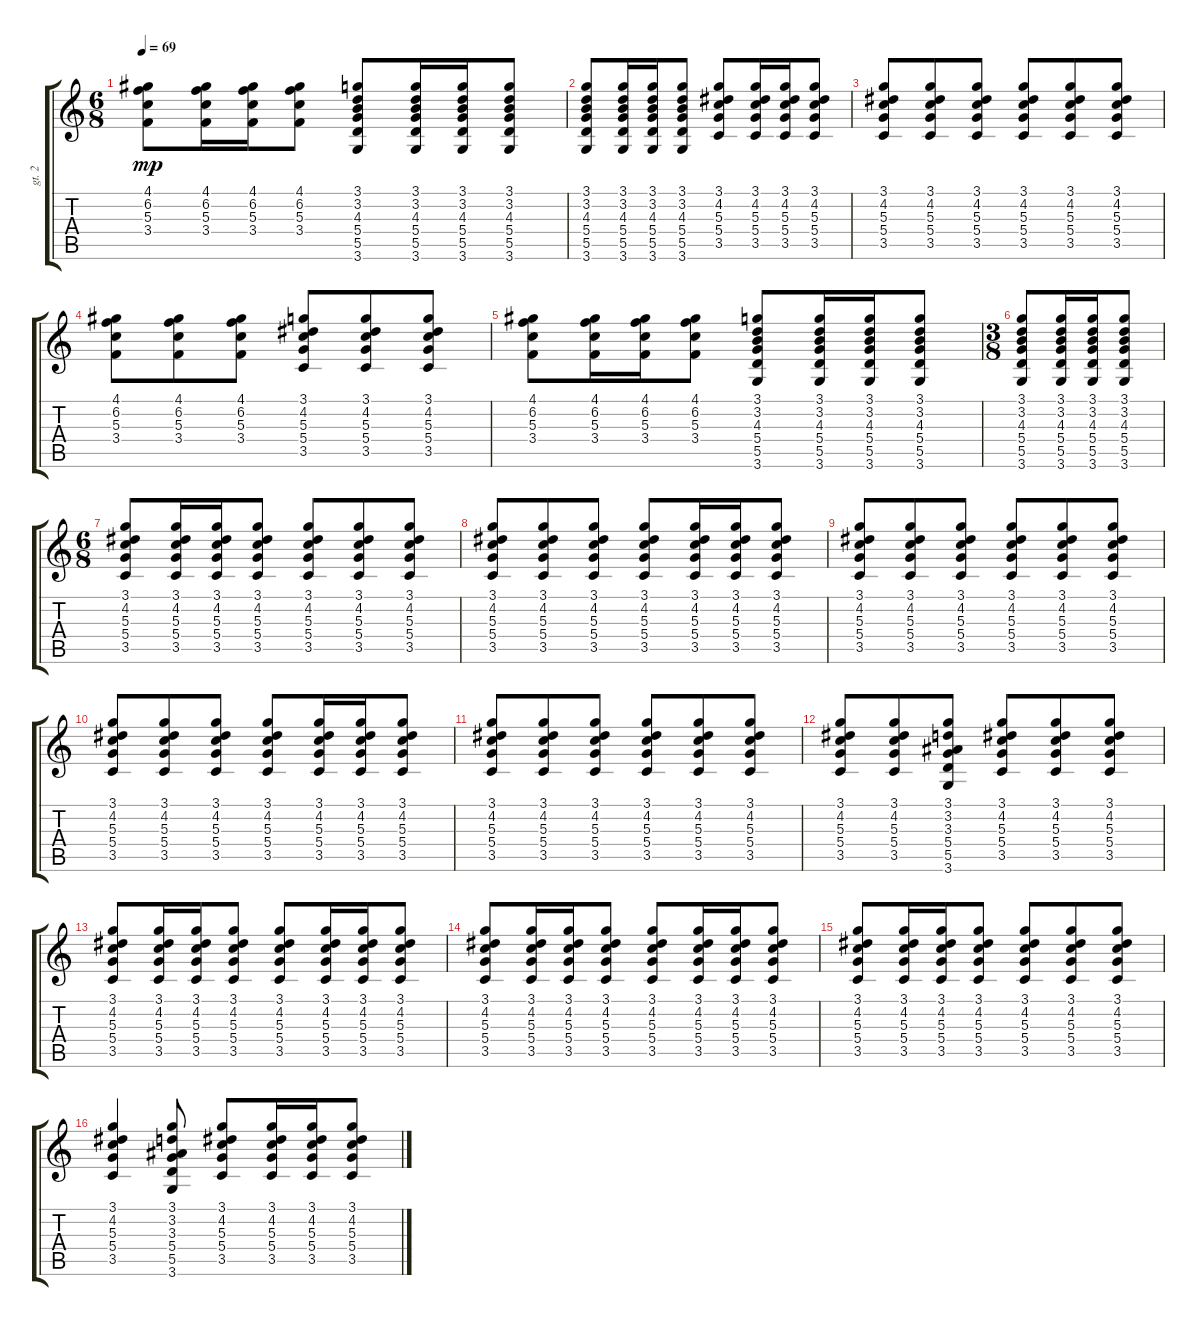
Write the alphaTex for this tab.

\track ("gt. 2" "gt. 2") {instrument acousticguitarsteel}
\staff {score tabs}
\tuning (E4 B3 G3 D3 A2 E2) {hide}
\ts (6 8)
\tempo 69
\clef g2
\ks c
(4.1 6.2 5.3 3.4).8{dy mp} (4.1 6.2 5.3 3.4).16 (4.1 6.2 5.3 3.4).16 (4.1 6.2 5.3 3.4).8 (3.1 3.2 4.3 5.4 5.5 3.6).8 (3.1 3.2 4.3 5.4 5.5 3.6).16 (3.1 3.2 4.3 5.4 5.5 3.6).16 (3.1 3.2 4.3 5.4 5.5 3.6).8 |
(3.1 3.2 4.3 5.4 5.5 3.6).8 (3.1 3.2 4.3 5.4 5.5 3.6).16 (3.1 3.2 4.3 5.4 5.5 3.6).16 (3.1 3.2 4.3 5.4 5.5 3.6).8 (3.1 4.2 5.3 5.4 3.5).8 (3.1 4.2 5.3 5.4 3.5).16 (3.1 4.2 5.3 5.4 3.5).16 (3.1 4.2 5.3 5.4 3.5).8 |
(3.1 4.2 5.3 5.4 3.5).8 (3.1 4.2 5.3 5.4 3.5).8 (3.1 4.2 5.3 5.4 3.5).8 (3.1 4.2 5.3 5.4 3.5).8 (3.1 4.2 5.3 5.4 3.5).8 (3.1 4.2 5.3 5.4 3.5).8 |
(4.1 6.2 5.3 3.4).8 (4.1 6.2 5.3 3.4).8 (4.1 6.2 5.3 3.4).8 (3.1 4.2 5.3 5.4 3.5).8 (3.1 4.2 5.3 5.4 3.5).8 (3.1 4.2 5.3 5.4 3.5).8 |
(4.1 6.2 5.3 3.4).8 (4.1 6.2 5.3 3.4).16 (4.1 6.2 5.3 3.4).16 (4.1 6.2 5.3 3.4).8 (3.1 3.2 4.3 5.4 5.5 3.6).8 (3.1 3.2 4.3 5.4 5.5 3.6).16 (3.1 3.2 4.3 5.4 5.5 3.6).16 (3.1 3.2 4.3 5.4 5.5 3.6).8 |
\ts (3 8)
(3.1 3.2 4.3 5.4 5.5 3.6).8 (3.1 3.2 4.3 5.4 5.5 3.6).16 (3.1 3.2 4.3 5.4 5.5 3.6).16 (3.1 3.2 4.3 5.4 5.5 3.6).8 |
\ts (6 8)
(3.1 4.2 5.3 5.4 3.5).8 (3.1 4.2 5.3 5.4 3.5).16 (3.1 4.2 5.3 5.4 3.5).16 (3.1 4.2 5.3 5.4 3.5).8 (3.1 4.2 5.3 5.4 3.5).8 (3.1 4.2 5.3 5.4 3.5).8 (3.1 4.2 5.3 5.4 3.5).8 |
(3.1 4.2 5.3 5.4 3.5).8 (3.1 4.2 5.3 5.4 3.5).8 (3.1 4.2 5.3 5.4 3.5).8 (3.1 4.2 5.3 5.4 3.5).8 (3.1 4.2 5.3 5.4 3.5).16 (3.1 4.2 5.3 5.4 3.5).16 (3.1 4.2 5.3 5.4 3.5).8 |
(3.1 4.2 5.3 5.4 3.5).8 (3.1 4.2 5.3 5.4 3.5).8 (3.1 4.2 5.3 5.4 3.5).8 (3.1 4.2 5.3 5.4 3.5).8 (3.1 4.2 5.3 5.4 3.5).8 (3.1 4.2 5.3 5.4 3.5).8 |
(3.1 4.2 5.3 5.4 3.5).8 (3.1 4.2 5.3 5.4 3.5).8 (3.1 4.2 5.3 5.4 3.5).8 (3.1 4.2 5.3 5.4 3.5).8 (3.1 4.2 5.3 5.4 3.5).16 (3.1 4.2 5.3 5.4 3.5).16 (3.1 4.2 5.3 5.4 3.5).8 |
(3.1 4.2 5.3 5.4 3.5).8 (3.1 4.2 5.3 5.4 3.5).8 (3.1 4.2 5.3 5.4 3.5).8 (3.1 4.2 5.3 5.4 3.5).8 (3.1 4.2 5.3 5.4 3.5).8 (3.1 4.2 5.3 5.4 3.5).8 |
(3.1 4.2 5.3 5.4 3.5).8 (3.1 4.2 5.3 5.4 3.5).8 (3.1 3.2 3.3 5.4 5.5 3.6).8 (3.1 4.2 5.3 5.4 3.5).8 (3.1 4.2 5.3 5.4 3.5).8 (3.1 4.2 5.3 5.4 3.5).8 |
(3.1 4.2 5.3 5.4 3.5).8 (3.1 4.2 5.3 5.4 3.5).16 (3.1 4.2 5.3 5.4 3.5).16 (3.1 4.2 5.3 5.4 3.5).8 (3.1 4.2 5.3 5.4 3.5).8 (3.1 4.2 5.3 5.4 3.5).16 (3.1 4.2 5.3 5.4 3.5).16 (3.1 4.2 5.3 5.4 3.5).8 |
(3.1 4.2 5.3 5.4 3.5).8 (3.1 4.2 5.3 5.4 3.5).16 (3.1 4.2 5.3 5.4 3.5).16 (3.1 4.2 5.3 5.4 3.5).8 (3.1 4.2 5.3 5.4 3.5).8 (3.1 4.2 5.3 5.4 3.5).16 (3.1 4.2 5.3 5.4 3.5).16 (3.1 4.2 5.3 5.4 3.5).8 |
(3.1 4.2 5.3 5.4 3.5).8 (3.1 4.2 5.3 5.4 3.5).16 (3.1 4.2 5.3 5.4 3.5).16 (3.1 4.2 5.3 5.4 3.5).8 (3.1 4.2 5.3 5.4 3.5).8 (3.1 4.2 5.3 5.4 3.5).8 (3.1 4.2 5.3 5.4 3.5).8 |
(3.1 4.2 5.3 5.4 3.5).4 (3.1 3.2 3.3 5.4 5.5 3.6).8 (3.1 4.2 5.3 5.4 3.5).8 (3.1 4.2 5.3 5.4 3.5).16 (3.1 4.2 5.3 5.4 3.5).16 (3.1 4.2 5.3 5.4 3.5).8
